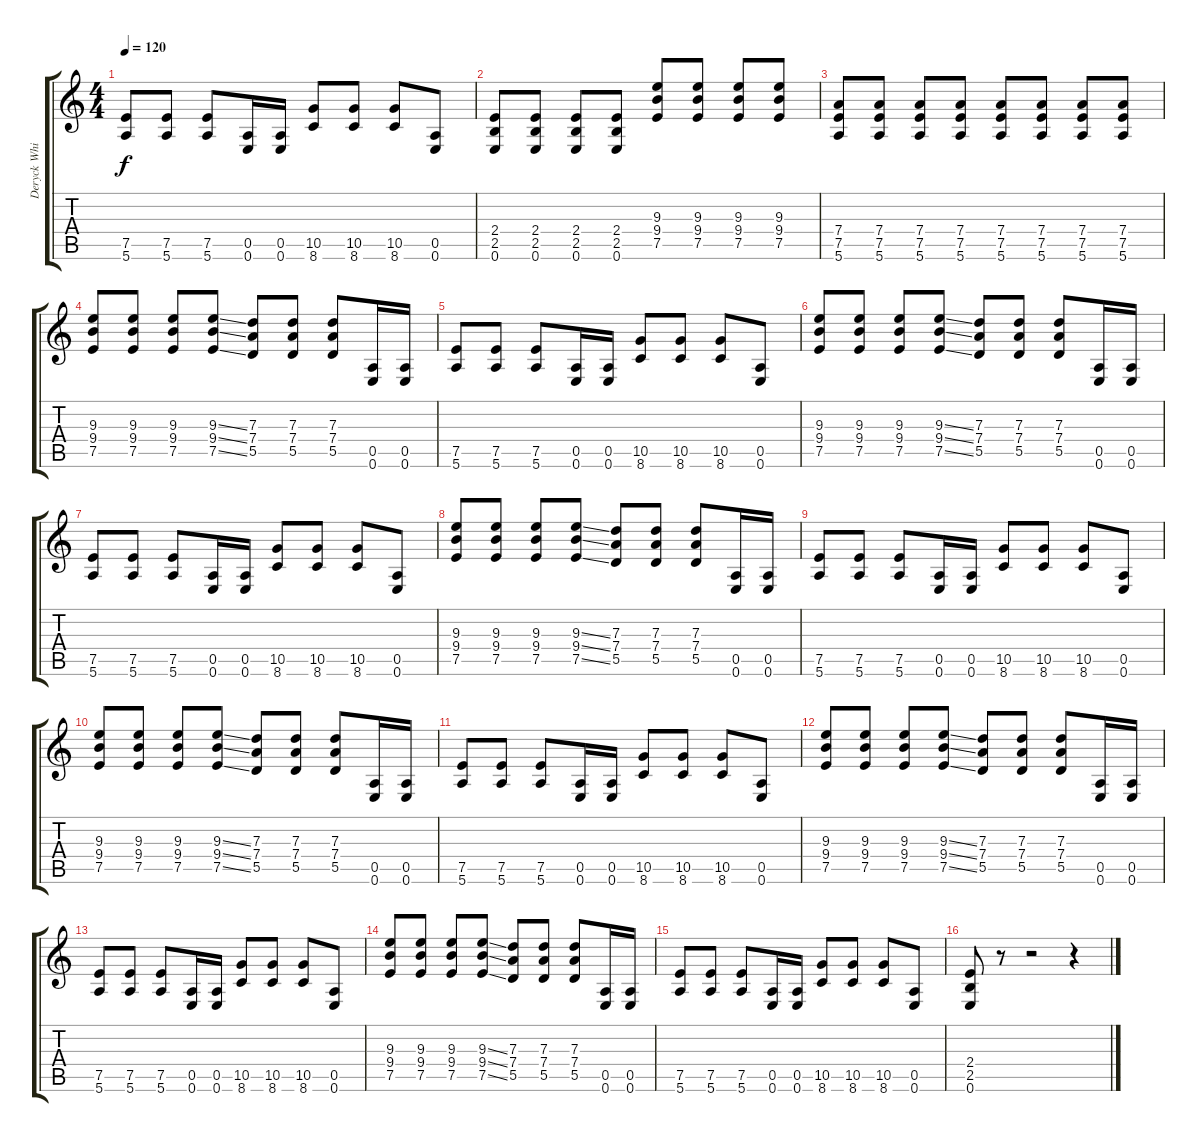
\track ("Deryck Whibley (BIZZY D.)" "Deryck Whi") {instrument distortionguitar}
\staff {score tabs}
\tuning (E4 B3 G3 D3 A2 E2) {hide}
\ts (4 4)
\tempo 120
\clef g2
\ks c
(7.5 5.6).8{dy f} (7.5 5.6).8 (7.5 5.6).8 (0.5 0.6).16 (0.5 0.6).16 (10.5 8.6).8 (10.5 8.6).8 (10.5 8.6).8 (0.5 0.6).8 |
(2.4 2.5 0.6).8 (2.4 2.5 0.6).8 (2.4 2.5 0.6).8 (2.4 2.5 0.6).8 (9.3 9.4 7.5).8 (9.3 9.4 7.5).8 (9.3 9.4 7.5).8 (9.3 9.4 7.5).8 |
(7.4 7.5 5.6).8 (7.4 7.5 5.6).8 (7.4 7.5 5.6).8 (7.4 7.5 5.6).8 (7.4 7.5 5.6).8 (7.4 7.5 5.6).8 (7.4 7.5 5.6).8 (7.4 7.5 5.6).8 |
(9.3 9.4 7.5).8 (9.3 9.4 7.5).8 (9.3 9.4 7.5).8 (9.3{ss} 9.4{ss} 7.5{ss}).8 (7.3 7.4 5.5).8 (7.3 7.4 5.5).8 (7.3 7.4 5.5).8 (0.5 0.6).16 (0.5 0.6).16 |
(7.5 5.6).8 (7.5 5.6).8 (7.5 5.6).8 (0.5 0.6).16 (0.5 0.6).16 (10.5 8.6).8 (10.5 8.6).8 (10.5 8.6).8 (0.5 0.6).8 |
(9.3 9.4 7.5).8 (9.3 9.4 7.5).8 (9.3 9.4 7.5).8 (9.3{ss} 9.4{ss} 7.5{ss}).8 (7.3 7.4 5.5).8 (7.3 7.4 5.5).8 (7.3 7.4 5.5).8 (0.5 0.6).16 (0.5 0.6).16 |
(7.5 5.6).8 (7.5 5.6).8 (7.5 5.6).8 (0.5 0.6).16 (0.5 0.6).16 (10.5 8.6).8 (10.5 8.6).8 (10.5 8.6).8 (0.5 0.6).8 |
(9.3 9.4 7.5).8 (9.3 9.4 7.5).8 (9.3 9.4 7.5).8 (9.3{ss} 9.4{ss} 7.5{ss}).8 (7.3 7.4 5.5).8 (7.3 7.4 5.5).8 (7.3 7.4 5.5).8 (0.5 0.6).16 (0.5 0.6).16 |
(7.5 5.6).8 (7.5 5.6).8 (7.5 5.6).8 (0.5 0.6).16 (0.5 0.6).16 (10.5 8.6).8 (10.5 8.6).8 (10.5 8.6).8 (0.5 0.6).8 |
(9.3 9.4 7.5).8 (9.3 9.4 7.5).8 (9.3 9.4 7.5).8 (9.3{ss} 9.4{ss} 7.5{ss}).8 (7.3 7.4 5.5).8 (7.3 7.4 5.5).8 (7.3 7.4 5.5).8 (0.5 0.6).16 (0.5 0.6).16 |
(7.5 5.6).8 (7.5 5.6).8 (7.5 5.6).8 (0.5 0.6).16 (0.5 0.6).16 (10.5 8.6).8 (10.5 8.6).8 (10.5 8.6).8 (0.5 0.6).8 |
(9.3 9.4 7.5).8 (9.3 9.4 7.5).8 (9.3 9.4 7.5).8 (9.3{ss} 9.4{ss} 7.5{ss}).8 (7.3 7.4 5.5).8 (7.3 7.4 5.5).8 (7.3 7.4 5.5).8 (0.5 0.6).16 (0.5 0.6).16 |
(7.5 5.6).8 (7.5 5.6).8 (7.5 5.6).8 (0.5 0.6).16 (0.5 0.6).16 (10.5 8.6).8 (10.5 8.6).8 (10.5 8.6).8 (0.5 0.6).8 |
(9.3 9.4 7.5).8 (9.3 9.4 7.5).8 (9.3 9.4 7.5).8 (9.3{ss} 9.4{ss} 7.5{ss}).8 (7.3 7.4 5.5).8 (7.3 7.4 5.5).8 (7.3 7.4 5.5).8 (0.5 0.6).16 (0.5 0.6).16 |
(7.5 5.6).8 (7.5 5.6).8 (7.5 5.6).8 (0.5 0.6).16 (0.5 0.6).16 (10.5 8.6).8 (10.5 8.6).8 (10.5 8.6).8 (0.5 0.6).8 |
(2.4 2.5 0.6).8 r.8 r.2 r.4
